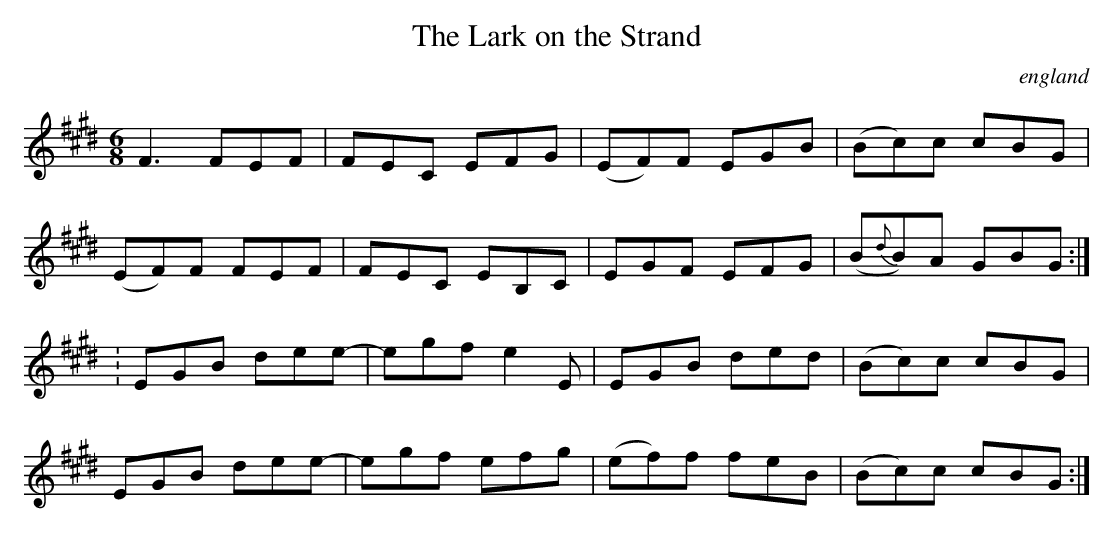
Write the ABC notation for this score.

X:1
T:Lark on the Strand, The
O:england
M:6/8
L:1/8
K:F#dor
F3 FEF|FEC EFG|(EF)F EGB|(Bc)c cBG|
(EF)F FEF|FEC EB,C|EGF EFG|(B{d}B)A GBG:|
:EGB dee-|egf e2E|EGB ded|(Bc)c cBG|
EGB dee-|egf efg|(ef)f feB|(Bc)c cBG:|
